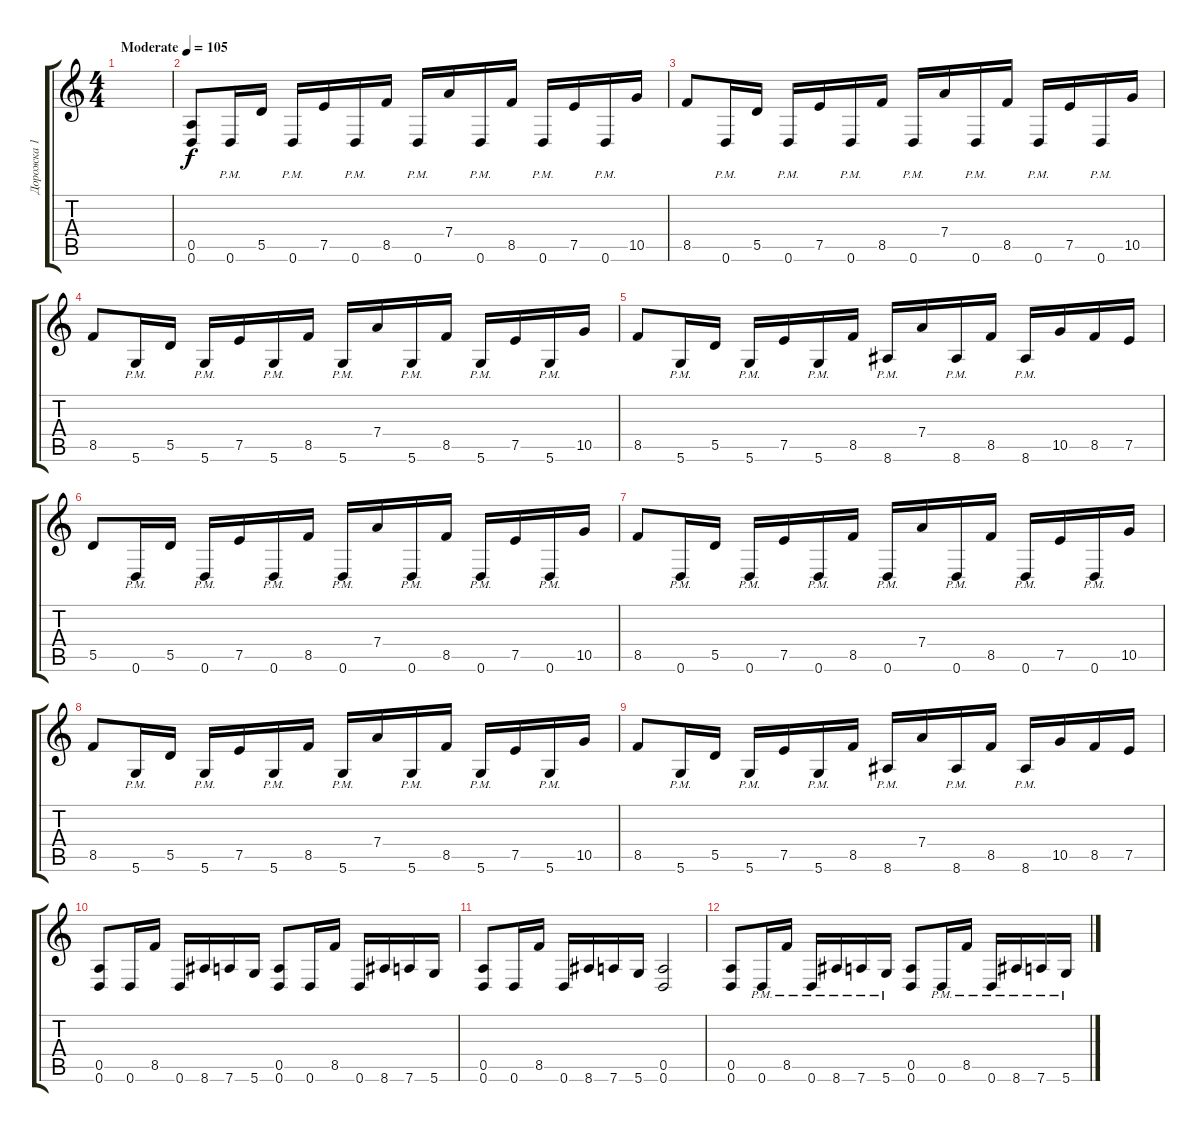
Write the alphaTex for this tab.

\track ("Дорожка 1" "Дорожка 1") {instrument distortionguitar}
\staff {score tabs}
\tuning (E4 B3 G3 D3 A2 D2) {hide}
\ts (4 4)
\tempo (105 "Moderate")
\clef g2
\ks c
|
(0.5 0.6).8 0.6{pm}.16 5.5.16 0.6{pm}.16 7.5.16 0.6{pm}.16 8.5.16 0.6{pm}.16 7.4.16 0.6{pm}.16 8.5.16 0.6{pm}.16 7.5.16 0.6{pm}.16 10.5.16 |
8.5.8 0.6{pm}.16 5.5.16 0.6{pm}.16 7.5.16 0.6{pm}.16 8.5.16 0.6{pm}.16 7.4.16 0.6{pm}.16 8.5.16 0.6{pm}.16 7.5.16 0.6{pm}.16 10.5.16 |
8.5.8 5.6{pm}.16 5.5.16 5.6{pm}.16 7.5.16 5.6{pm}.16 8.5.16 5.6{pm}.16 7.4.16 5.6{pm}.16 8.5.16 5.6{pm}.16 7.5.16 5.6{pm}.16 10.5.16 |
8.5.8 5.6{pm}.16 5.5.16 5.6{pm}.16 7.5.16 5.6{pm}.16 8.5.16 8.6{pm}.16 7.4.16 8.6{pm}.16 8.5.16 8.6{pm}.16 10.5.16 8.5.16 7.5.16 |
5.5.8 0.6{pm}.16 5.5.16 0.6{pm}.16 7.5.16 0.6{pm}.16 8.5.16 0.6{pm}.16 7.4.16 0.6{pm}.16 8.5.16 0.6{pm}.16 7.5.16 0.6{pm}.16 10.5.16 |
8.5.8 0.6{pm}.16 5.5.16 0.6{pm}.16 7.5.16 0.6{pm}.16 8.5.16 0.6{pm}.16 7.4.16 0.6{pm}.16 8.5.16 0.6{pm}.16 7.5.16 0.6{pm}.16 10.5.16 |
8.5.8 5.6{pm}.16 5.5.16 5.6{pm}.16 7.5.16 5.6{pm}.16 8.5.16 5.6{pm}.16 7.4.16 5.6{pm}.16 8.5.16 5.6{pm}.16 7.5.16 5.6{pm}.16 10.5.16 |
8.5.8 5.6{pm}.16 5.5.16 5.6{pm}.16 7.5.16 5.6{pm}.16 8.5.16 8.6{pm}.16 7.4.16 8.6{pm}.16 8.5.16 8.6{pm}.16 10.5.16 8.5.16 7.5.16 |
(0.5 0.6).8 0.6.16 8.5.16 0.6.16 8.6.16 7.6.16 5.6.16 (0.5 0.6).8 0.6.16 8.5.16 0.6.16 8.6.16 7.6.16 5.6.16 |
(0.5 0.6).8 0.6.16 8.5.16 0.6.16 8.6.16 7.6.16 5.6.16 (0.5 0.6).2 |
(0.5 0.6).8 0.6{pm}.16 8.5{pm}.16 0.6{pm}.16 8.6{pm}.16 7.6{pm}.16 5.6{pm}.16 (0.5 0.6).8 0.6{pm}.16 8.5{pm}.16 0.6{pm}.16 8.6{pm}.16 7.6{pm}.16 5.6{pm}.16
